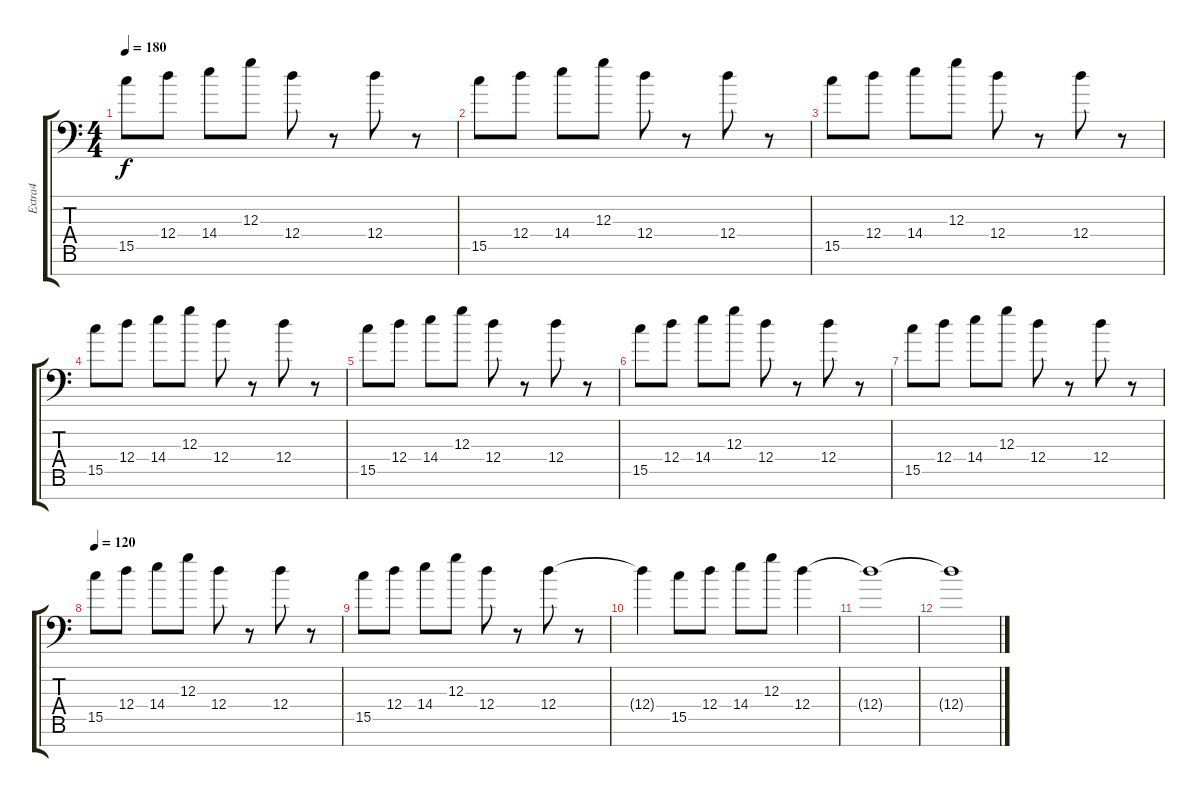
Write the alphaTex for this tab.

\track ("Extra4" "Extra4") {instrument distortionguitar}
\staff {score tabs}
\tuning (E4 B3 G3 D3 A2 D2 A1) {hide}
\ts (4 4)
\tempo 180
\clef f4
\ks c
15.5.8{dy f} 12.4.8 14.4.8 12.3.8 12.4.8 r.8 12.4.8 r.8 |
15.5.8 12.4.8 14.4.8 12.3.8 12.4.8 r.8 12.4.8 r.8 |
15.5.8 12.4.8 14.4.8 12.3.8 12.4.8 r.8 12.4.8 r.8 |
15.5.8 12.4.8 14.4.8 12.3.8 12.4.8 r.8 12.4.8 r.8 |
15.5.8 12.4.8 14.4.8 12.3.8 12.4.8 r.8 12.4.8 r.8 |
15.5.8 12.4.8 14.4.8 12.3.8 12.4.8 r.8 12.4.8 r.8 |
15.5.8 12.4.8 14.4.8 12.3.8 12.4.8 r.8 12.4.8 r.8 |
\tempo 120
15.5.8 12.4.8 14.4.8 12.3.8 12.4.8 r.8 12.4.8 r.8 |
15.5.8 12.4.8 14.4.8 12.3.8 12.4.8 r.8 12.4.8 r.8 |
12.4{t}.4 15.5.8 12.4.8 14.4.8 12.3.8 12.4.4 |
12.4{t}.1 |
12.4{t}.1
